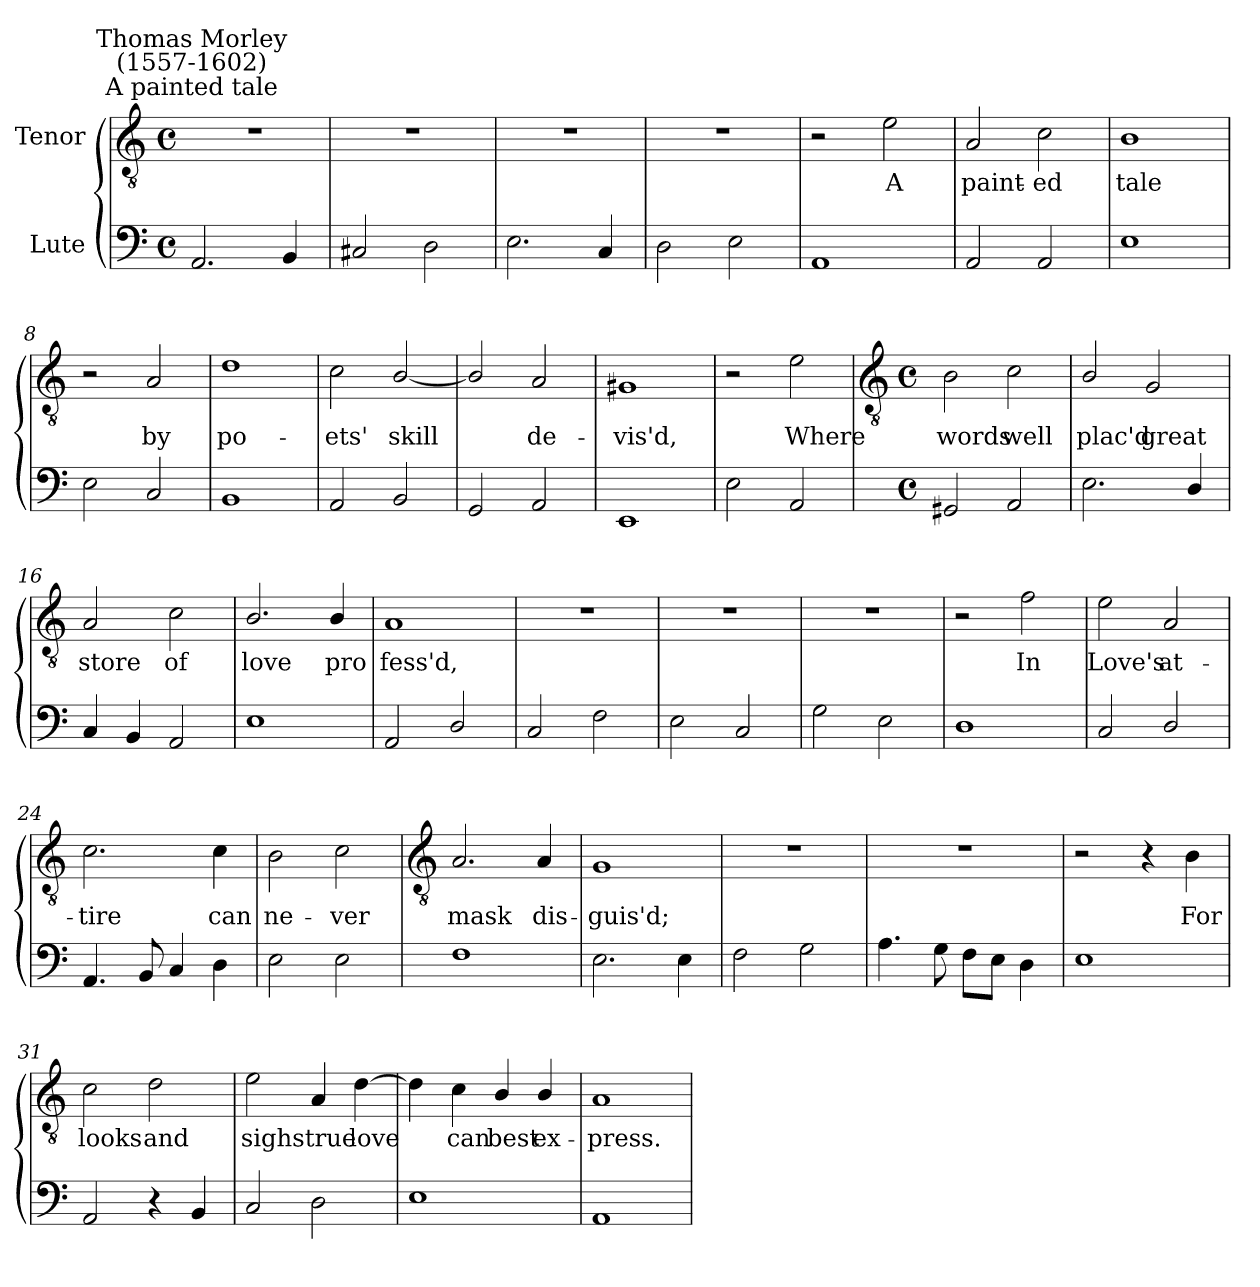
**kern	**kern	**text
*part2	*part1	*part1
*staff2	*staff1	*staff1
*I"Lute	*I"Tenor	*
*clefF4	*clefGv2	*
*k[]	*k[]	*
*C:	*C:	*
*M4/4	*M4/4	*
*met(c)	*met(c)	*
=1	=1	=1
!	!LO:TX:a:cj:t=A painted tale	!
!	!LO:TX:a:cj:t=Thomas Morley\n(1557-1602)	!
2.AA	1r	.
4BB	.	.
=2	=2	=2
2C#X	1r	.
2D	.	.
=3	=3	=3
2.E	1r	.
4C	.	.
=4	=4	=4
2D	1r	.
2E	.	.
=5	=5	=5
1AA	2r	.
!	!	!LO:LY:b
.	2e	A
=6	=6	=6
!	!	!LO:LY:b
2AA	2A	paint-
!	!	!LO:LY:b
2AA	2c	-ed
=7	=7	=7
!	!	!LO:LY:b
1E	1B	tale
=8	=8	=8
2E	2r	.
!	!	!LO:LY:b
2C	2A	by
=9	=9	=9
!	!	!LO:LY:b
1BB	1d	po-
=10	=10	=10
!	!	!LO:LY:b
2AA	2c	-ets'
!	!	!LO:LY:b
2BB	[2B/	skill
=11	=11	=11
2GG	2B/]	.
!	!	!LO:LY:b
2AA	2A	de-
=12	=12	=12
!	!	!LO:LY:b
1EE	1G#/	-vis'd,
=13	=13	=13
2E	2r	.
!	!	!LO:LY:b
2AA	2e	Where
!!LO:LB:g=z
=14	=14	=14
*	*clefGv2	*
*M4/4	*M4/4	*
*met(c)	*met(c)	*
!	!	!LO:LY:b
2GG#X	2B	words
!	!	!LO:LY:b
2AA	2c	well
=15	=15	=15
!	!	!LO:LY:b
2.E	2B/	plac'd
!	!	!LO:LY:b
.	2G	great
4D/	.	.
=16	=16	=16
!	!	!LO:LY:b
4C	2A	store
4BB	.	.
!	!	!LO:LY:b
2AA	2c	of
=17	=17	=17
!	!	!LO:LY:b
1E	2.B/	love
!	!	!LO:LY:b
.	4B/	pro
=18	=18	=18
!	!	!LO:LY:b
2AA	1A	fess'd,
2D/	.	.
=19	=19	=19
2C	1r	.
2F	.	.
=20	=20	=20
2E	1r	.
2C	.	.
=21	=21	=21
2G	1r	.
2E	.	.
=22	=22	=22
1D	2r	.
!	!	!LO:LY:b
.	2f	In
=23	=23	=23
!	!	!LO:LY:b
2C	2e	Love's
!	!	!LO:LY:b
2D/	2A	at-
=24	=24	=24
!	!	!LO:LY:b
4.AA	2.c	-tire
8BB	.	.
4C	.	.
!	!	!LO:LY:b
4D	4c	can
=25	=25	=25
!	!	!LO:LY:b
2E	2B	ne-
!	!	!LO:LY:b
2E	2c	-ver
!!LO:LB:g=z
=26	=26	=26
*	*clefGv2	*
!	!	!LO:LY:b
1F	2.A	mask
!	!	!LO:LY:b
.	4A	dis-
=27	=27	=27
!	!	!LO:LY:b
2.E	1G	-guis'd;
4E	.	.
=28	=28	=28
2F	1r	.
2G	.	.
=29	=29	=29
4.A	1r	.
8G	.	.
8FL	.	.
8EJ	.	.
4D	.	.
=30	=30	=30
1E	2r	.
.	4r	.
!	!	!LO:LY:b
.	4B	For
=31	=31	=31
!	!	!LO:LY:b
2AA	2c	looks
!	!	!LO:LY:b
4r	2d	and
4BB	.	.
=32	=32	=32
!	!	!LO:LY:b
2C	2e	sighs
!	!	!LO:LY:b
2D	4A	true
!	!	!LO:LY:b
.	[4d	love
=33	=33	=33
1E	4d]	.
!	!	!LO:LY:b
.	4c	can
!	!	!LO:LY:b
.	4B/	best
!	!	!LO:LY:b
.	4B/	ex-
=34	=34	=34
!	!	!LO:LY:b
1AA	1A	-press.
=	=	=
*-	*-	*-
